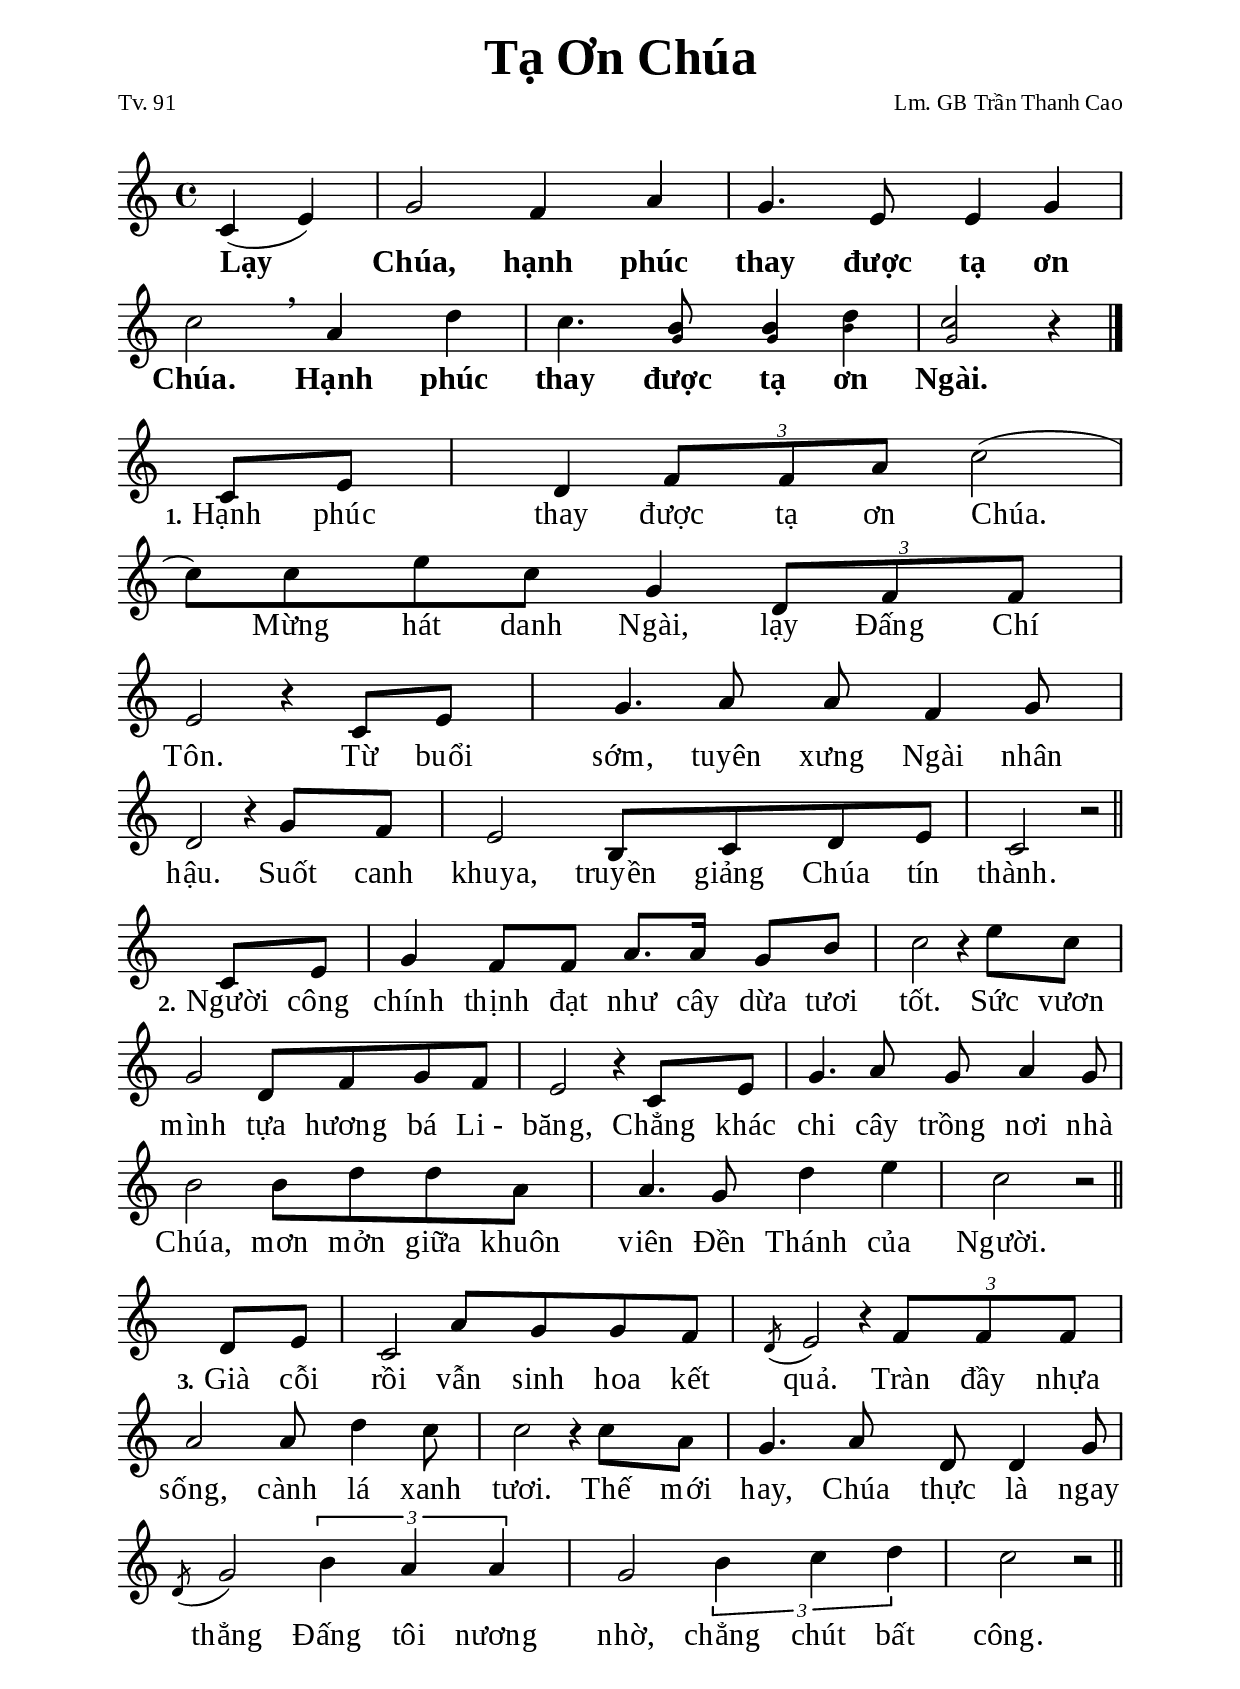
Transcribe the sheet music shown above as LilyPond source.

% Cài đặt chung
\version "2.20.0"
\include "english.ly"

\header {
  title = \markup { \fontsize #3 "Tạ Ơn Chúa" }
  poet = "Tv. 91"
  composer = "Lm. GB Trần Thanh Cao"
  arranger = " "
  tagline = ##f
}

\paper {
  #(set-paper-size "a4")
  top-margin = 10\mm
  bottom-margin = 10\mm
  left-margin = 20\mm
  right-margin = 20\mm
  indent = #0
  #(define fonts
    (make-pango-font-tree
      "Liberation Serif"
      "Liberation Serif"
      "Liberation Serif"
      (/ 20 20)))
  page-count = #1
}

% Nhạc điệp khúc
nhacDiepKhuc = \relative c' {
  \partial 2 c4 (e) |
  g2 f4 a |
  g4. e8 e4 g |
  c2 \breathe a4 d |
  c4.
  <b \tweak font-size #-2 g>8
  <b \tweak font-size #-2 g>4
  <d \tweak font-size #-2 b> |
  <c \tweak font-size #-2 g>2 r4 \bar "|."
}

% Nhạc phiên khúc
nhacPhienKhucMot = \relative c' {
  \partial 4 c8 e |
  d4 \tuplet 3/2 { f8 f a } c2 ( |
  c8) c e c g4 \tuplet 3/2 { d8 f f } |
  e2 r4 c8 e |
  g4. a8 a f4 g8 |
  d2 r4 g8 f |
  e2 b8 c d e |
  c2 r \bar "||"
}

nhacPhienKhucHai = \relative c' {
  \partial 4 c8 e |
  g4 f8 f a8. a16 g8 b |
  c2 r4 e8 c |
  g2 d8 f g f |
  e2 r4 c8 e |
  g4. a8 g a4 g8 |
  b2 b8 d d a |
  a4. g8 d'4 e |
  c2 r \bar "||"
}

nhacPhienKhucBa = \relative c' {
  \partial 4 d8 e |
  c2 a'8 g g f |
  \acciaccatura d8 e2 r4 \tuplet 3/2 { f8 f f } |
  a2 a8 d4 c8 |
  c2 r4 c8 a |
  g4. a8 d, d4 g8 |
  \acciaccatura d8 g2 \tuplet 3/2 { b4 a a } |
  g2 \tuplet 3/2 { b4 c d } |
  c2 r \bar "||"
}

% Lời điệp khúc
loiDiepKhuc = \lyricmode {
  Lạy Chúa, hạnh phúc thay được tạ ơn Chúa.
  Hạnh phúc thay được tạ ơn Ngài.
}

% Lời phiên khúc
loiPhienKhucMot = \lyricmode {
  \set stanza = #"1."
  Hạnh phúc thay được tạ ơn Chúa.
  Mừng hát danh Ngài, lạy Đấng Chí Tôn.
  Từ buổi sớm, tuyên xưng Ngài nhân hậu.
  Suốt canh khuya, truyền giảng Chúa tín thành.
}

loiPhienKhucHai = \lyricmode {
  \set stanza = #"2."
  Người công chính thịnh đạt như cây dừa tươi tốt.
  Sức vươn mình tựa hương bá "Li -" băng,
  Chẳng khác chi cây trồng nơi nhà Chúa,
  mơn mởn giữa khuôn viên Đền Thánh của Người.
}

loiPhienKhucBa = \lyricmode {
  \set stanza = #"3."
  Già cỗi rồi vẫn sinh hoa kết quả.
  Tràn đầy nhựa sống, cành lá xanh tươi.
  Thế mới hay, Chúa thực là ngay thẳng
  Đấng tôi nương nhờ, chẳng chút bất công.
}


% Dàn trang
\score {
  \new ChoirStaff <<
    \new Staff = diepKhuc \with {
        \consists "Merge_rests_engraver"
        \magnifyStaff #(magstep +1)
      }
      <<
      \new Voice = beSop {
        \key c \major \time 4/4 \stemNeutral \nhacDiepKhuc
      }
    >>
    \new Lyrics \lyricsto beSop \loiDiepKhuc
  >>
  \layout {
    \override Lyrics.LyricText.font-series = #'bold
    \override Lyrics.LyricText.font-size = #+3
    \override Lyrics.LyricSpace.minimum-distance = #4.5
    \override Score.BarNumber.break-visibility = ##(#f #f #f)
    \override Score.SpacingSpanner.uniform-stretching = ##t
  }
}

\score {
  \new ChoirStaff <<
    \new Staff = phienKhuc \with {
        \magnifyStaff #(magstep +1)
      }
      <<
      \new Voice = beSop {
        \key c \major \time 4/4 \nhacPhienKhucMot
      }
    >>
    \new Lyrics \lyricsto beSop \loiPhienKhucMot
  >>
  \layout {
    \override Staff.TimeSignature.transparent = ##t
    \override Lyrics.LyricText.font-size = #+3
    \override Lyrics.LyricSpace.minimum-distance = #3.5
    \override Score.BarNumber.break-visibility = ##(#f #f #f)
    \override Score.SpacingSpanner.uniform-stretching = ##t
    \override Score.SpacingSpanner packed-spacing = ##t
  }
}

\score {
  \new ChoirStaff <<
    \new Staff = phienKhuc \with {
        \magnifyStaff #(magstep +1)
      }
      <<
      \new Voice = beSop {
        \key c \major \time 4/4 \nhacPhienKhucHai
      }
    >>
    \new Lyrics \lyricsto beSop \loiPhienKhucHai
  >>
  \layout {
    \override Staff.TimeSignature.transparent = ##t
    \override Lyrics.LyricText.font-size = #+3
    \override Lyrics.LyricSpace.minimum-distance = #1.8
    \override Score.BarNumber.break-visibility = ##(#f #f #f)
    \override Score.SpacingSpanner.uniform-stretching = ##t
    \override Score.SpacingSpanner packed-spacing = ##t
  }
}

\score {
  \new ChoirStaff <<
    \new Staff = phienKhuc \with {
        \magnifyStaff #(magstep +1)
      }
      <<
      \new Voice = beSop {
        \key c \major \time 4/4 \nhacPhienKhucBa
      }
    >>
    \new Lyrics \lyricsto beSop \loiPhienKhucBa
  >>
  \layout {
    \override Staff.TimeSignature.transparent = ##t
    \override Lyrics.LyricText.font-size = #+3
    \override Lyrics.LyricSpace.minimum-distance = #2.8
    \override Score.BarNumber.break-visibility = ##(#f #f #f)
    \override Score.SpacingSpanner.uniform-stretching = ##t
    \override Score.SpacingSpanner packed-spacing = ##t
  }
}
